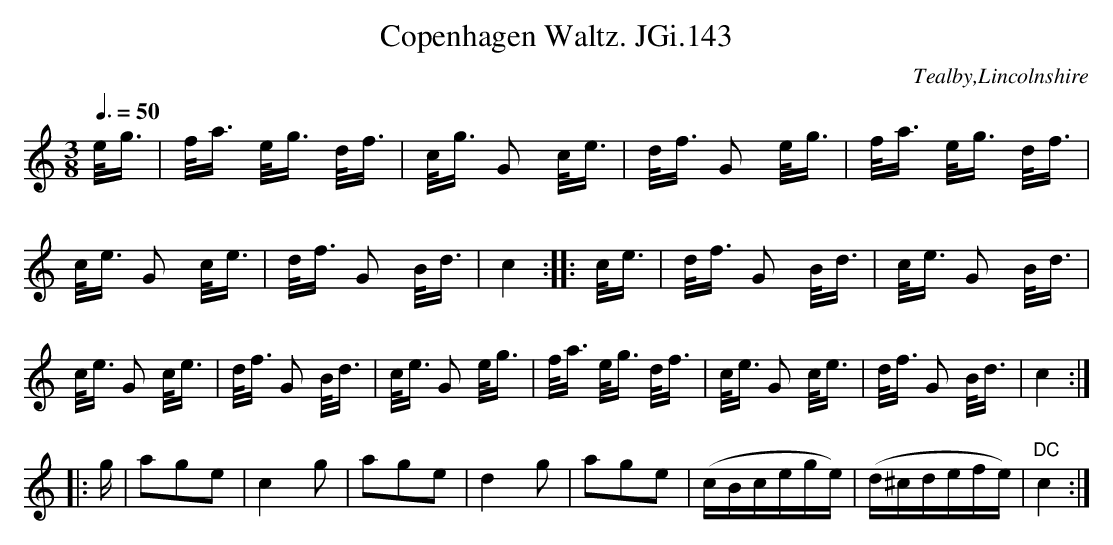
X:1
T:Copenhagen Waltz. JGi.143
L:1/16
M:3/8
O:Tealby,Lincolnshire
Q:3/8=50
K:C
e<g|f<a e<g d<f|c<g G2 c<e|d<f G2 e<g|f<a e<g d<f|
c<e G2 c<e|d<f G2 B<d|c4::c<e|d<f G2 B<d|c<e G2 B<d|
c<e G2 c<e|d<f G2 B<d|c<e G2 e<g|f<a e<g d<f|c<e G2 c<e|d<f G2 B<d|c4:|
|:g|a2g2e2|c4g2|a2g2e2|d4g2|a2g2e2|(cBcege)|(d^cdefe)|"DC"c4:|
